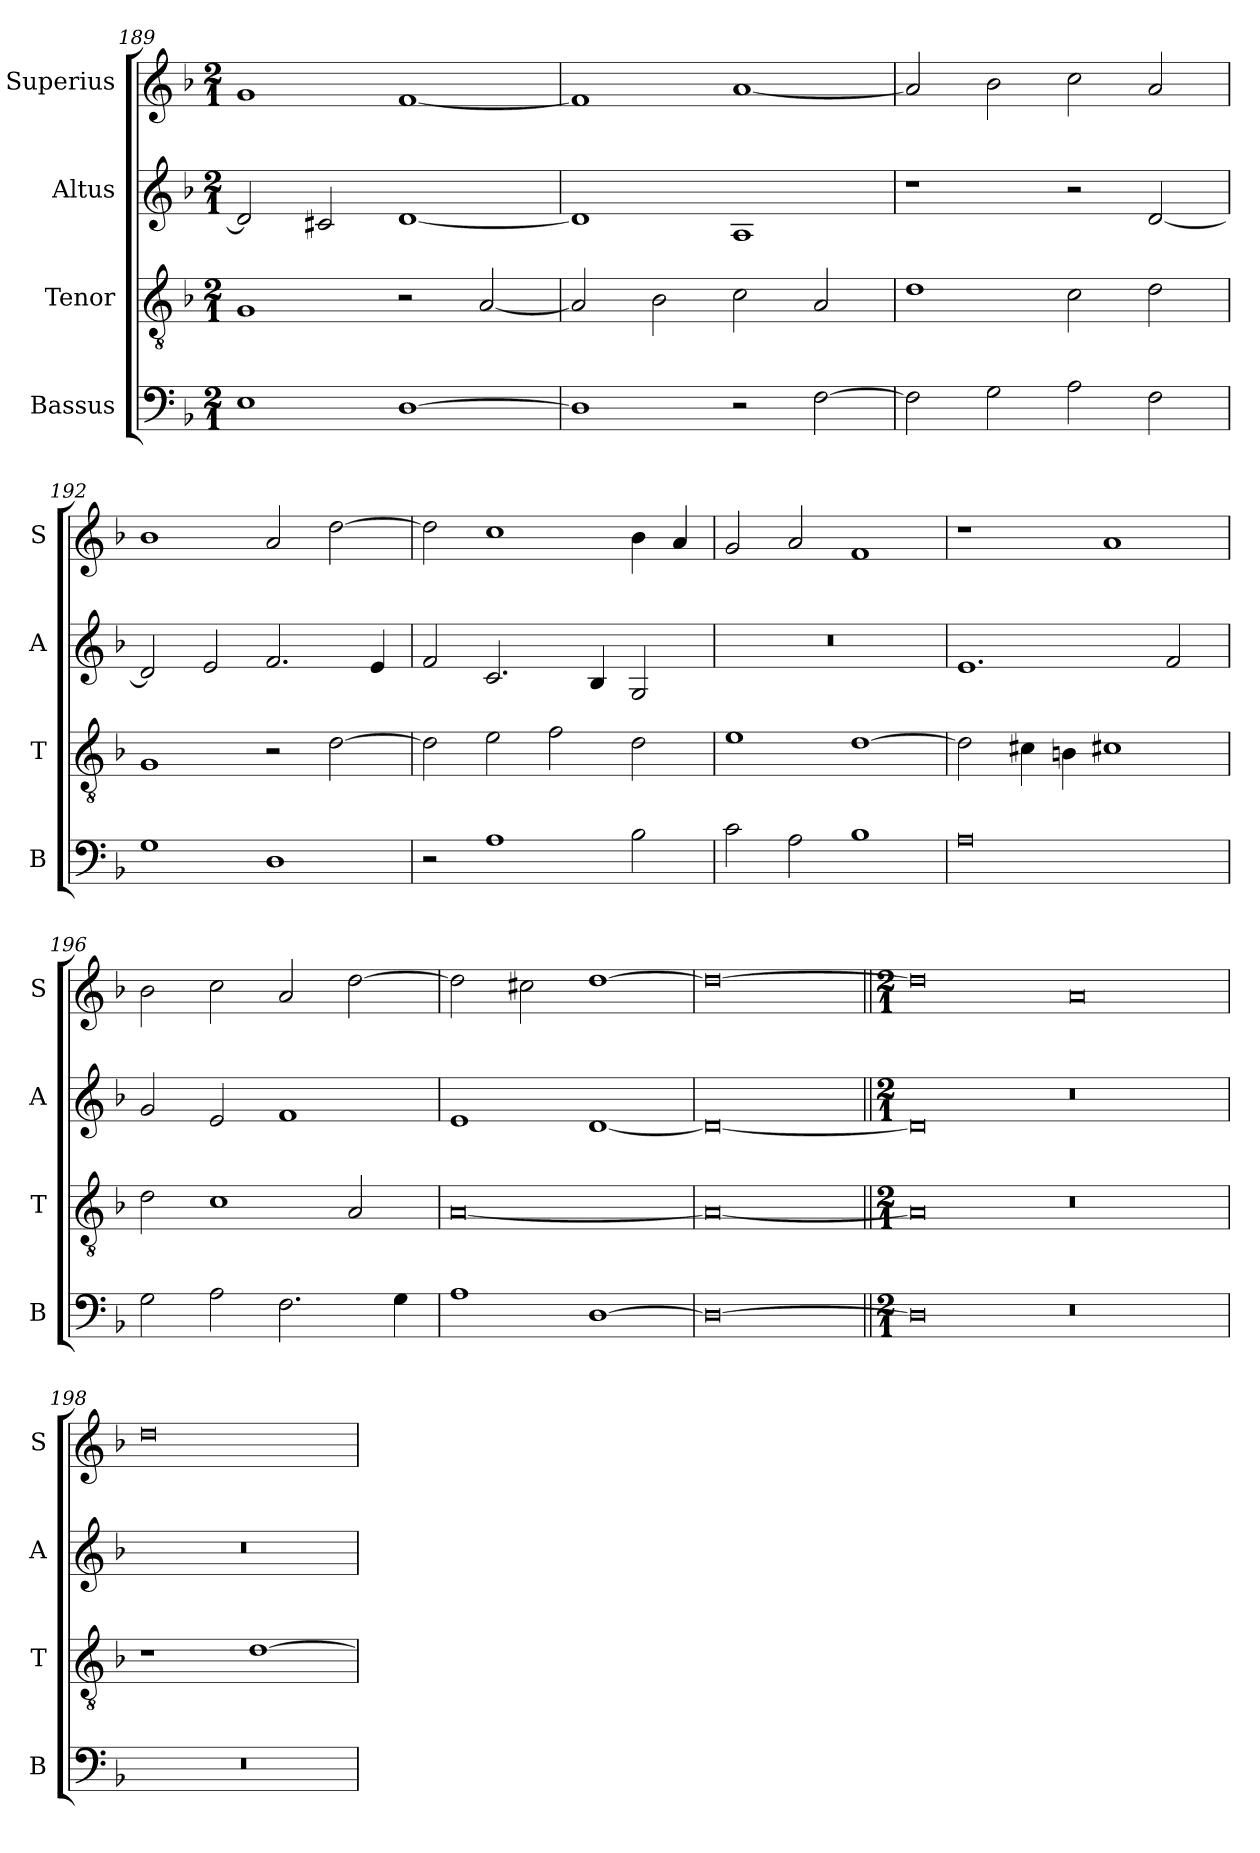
**kern	**kern	**kern	**kern
*part4	*part3	*part2	*part1
*staff4	*staff3	*staff2	*staff1
*I"Bassus	*I"Tenor	*I"Altus	*I"Superius
*I'B	*I'T	*I'A	*I'S
*clefF4	*clefGv2	*clefG2	*clefG2
*k[b-]	*k[b-]	*k[b-]	*k[b-]
*F:	*F:	*F:	*F:
*M2/1	*M2/1	*M2/1	*M2/1
=189	=189	=189	=189
1E	1G	2d]	1g
.	.	2c#X	.
[1D	2r	[1d	[1f
.	[2A	.	.
=190	=190	=190	=190
1D]	2A]	1d]	1f]
.	2B-	.	.
2r	2c	1A	[1a
[2F	2A	.	.
=191	=191	=191	=191
2F]	1d	1r	2a]
2G	.	.	2b-
2A	2c	2r	2cc
2F	2d	[2d	2a
=192	=192	=192	=192
1G	1G	2d]	1b-
.	.	2e	.
1D	2r	2.f	2a
.	[2d	.	[2dd
.	.	4e	.
=193	=193	=193	=193
2r	2d]	2f	2dd]
1A	2e	2.c	1cc
.	2f	.	.
.	.	4B-	.
2B-	2d	2G	4b-
.	.	.	4a
=194	=194	=194	=194
2c	1e	0r	2g
2A	.	.	2a
1B-	[1d	.	1f
=195	=195	=195	=195
0A	2d]	1.e	1r
.	4c#X	.	.
.	4Bn	.	.
.	1c#X	.	1a
.	.	2f	.
=196	=196	=196	=196
2G	2d	2g	2b-
2A	1c	2e	2cc
2.F	.	1f	2a
.	2A	.	[2dd
4G	.	.	.
=197	=197	=197	=197
1A	[0A	1e	2dd]
.	.	.	2cc#X
[1D	.	[1d	[1dd
=	=	=	=
0D_	0A_	0d_	0dd_
=||	=||	=||	=||
*M2/1	*M2/1	*M2/1	*M2/1
0D]	0A]	0d]	0dd]
0r	0r	0r	0a
=198	=198	=198	=198
0r	1r	0r	0dd
.	[1d	.	.
=	=	=	=
*-	*-	*-	*-
